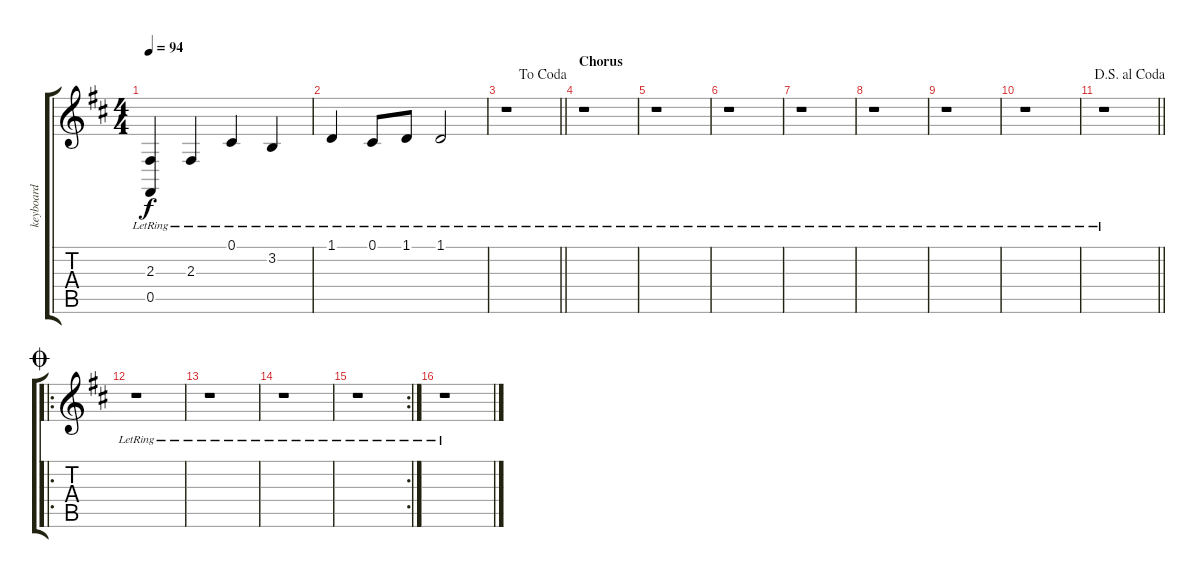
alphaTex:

\track ("keyboard" "keyboard") {instrument acousticgrandpiano}
\staff {score tabs}
\tuning (Db4 Ab3 E3 B2 Gb2 B1) {hide}
\ts (4 4)
\tempo 94
\clef g2
\ks d
(2.3{lr} 0.5{lr}).4{dy f} 2.3{lr}.4 0.1{lr}.4 3.2{lr}.4 |
1.1{lr}.4 0.1{lr}.8 1.1{lr}.8 1.1{lr}.2 |
\jump dacoda
\barLineRight lightlight
r.1 |
\section ("" "Chorus")
r.1 |
r.1 |
r.1 |
r.1 |
r.1 |
r.1 |
r.1 |
\jump dalsegnoalcoda
\barLineRight lightlight
r.1 |
\ro
\jump coda
r.1 |
r.1 |
r.1 |
\rc 2
r.1 |
r.1
